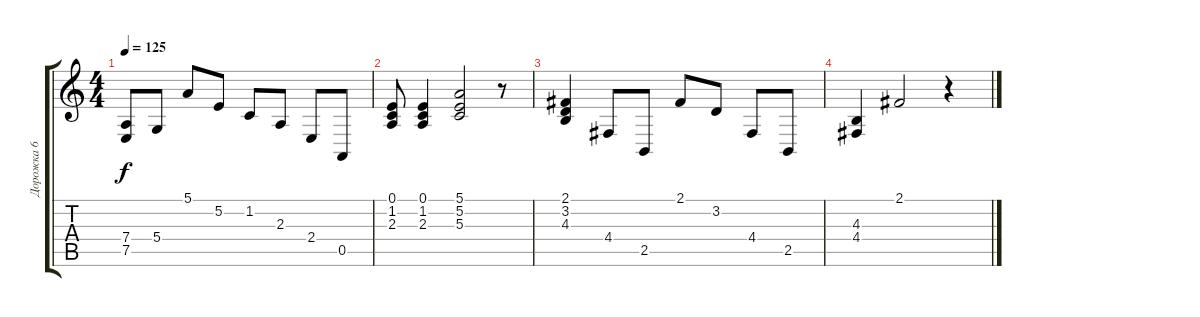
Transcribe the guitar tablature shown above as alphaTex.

\track ("Дорожка 6" "Дорожка 6") {instrument acousticgrandpiano}
\staff {score tabs}
\tuning (E4 B3 G3 D3 A2 E2) {hide}
\ts (4 4)
\tempo 125
\clef g2
\ks c
(7.4 7.5).8{dy f} 5.4.8 5.1.8 5.2.8 1.2.8 2.3.8 2.4.8 0.5.8 |
(0.1 1.2 2.3).8 (0.1 1.2 2.3).4 (5.1 5.2 5.3).2 r.8 |
(2.1 3.2 4.3).4 4.4.8 2.5.8 2.1.8 3.2.8 4.4.8 2.5.8 |
(4.3 4.4).4 2.1.2 r.4
